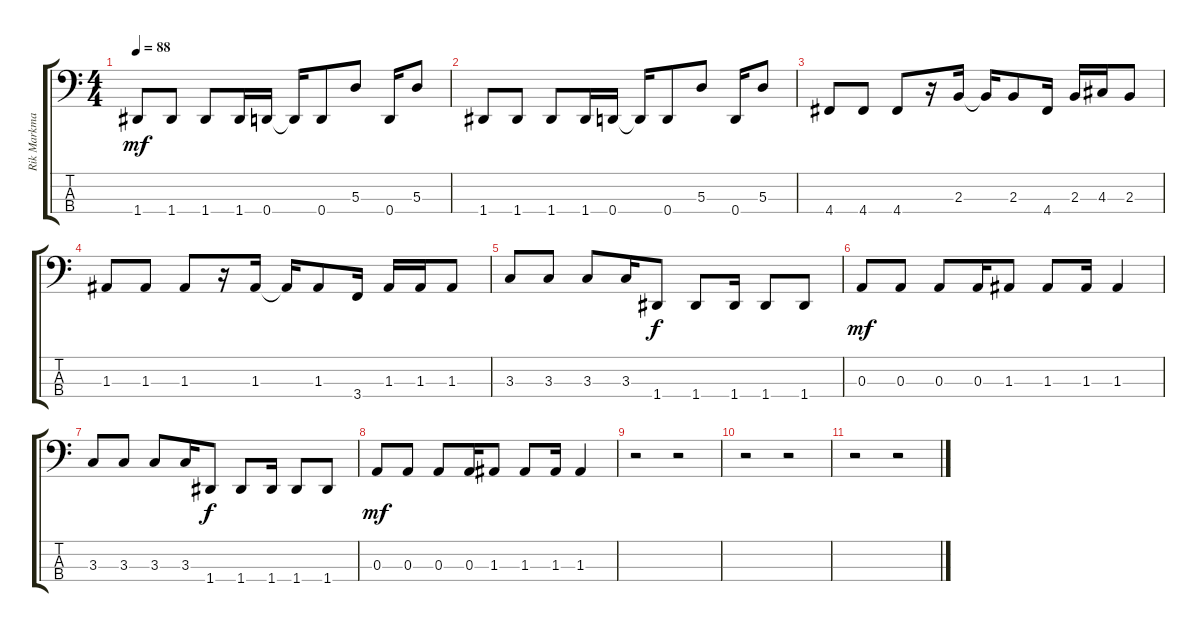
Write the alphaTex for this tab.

\track ("Rik Markmann - Bass" "Rik Markma") {instrument electricbassfinger}
\staff {score tabs}
\tuning (G2 D2 A1 D1) {hide}
\ts (4 4)
\tempo 88
\clef f4
\ks c
1.4.8{dy mf} 1.4.8 1.4.8 1.4.16 0.4.16 0.4{t}.16 0.4.8 5.3.8 0.4.16 5.3.8 |
1.4.8 1.4.8 1.4.8 1.4.16 0.4.16 0.4{t}.16 0.4.8 5.3.8 0.4.16 5.3.8 |
4.4.8 4.4.8 4.4.8 r.16 2.3.16 2.3{t}.16 2.3.8 4.4.16 2.3.16 4.3.16 2.3.8 |
1.3.8 1.3.8 1.3.8 r.16 1.3.16 1.3{t}.16 1.3.8 3.4.16 1.3.16 1.3.16 1.3.8 |
3.3.8 3.3.8 3.3.8 3.3.16 1.4.8{dy f} 1.4.8 1.4.16 1.4.8 1.4.8 |
0.3.8{dy mf} 0.3.8 0.3.8 0.3.16 1.3.8 1.3.8 1.3.16 1.3.4 |
3.3.8 3.3.8 3.3.8 3.3.16 1.4.8{dy f} 1.4.8 1.4.16 1.4.8 1.4.8 |
0.3.8{dy mf} 0.3.8 0.3.8 0.3.16 1.3.8 1.3.8 1.3.16 1.3.4 |
r.2 r.2 |
r.2 r.2 |
r.2 r.2
